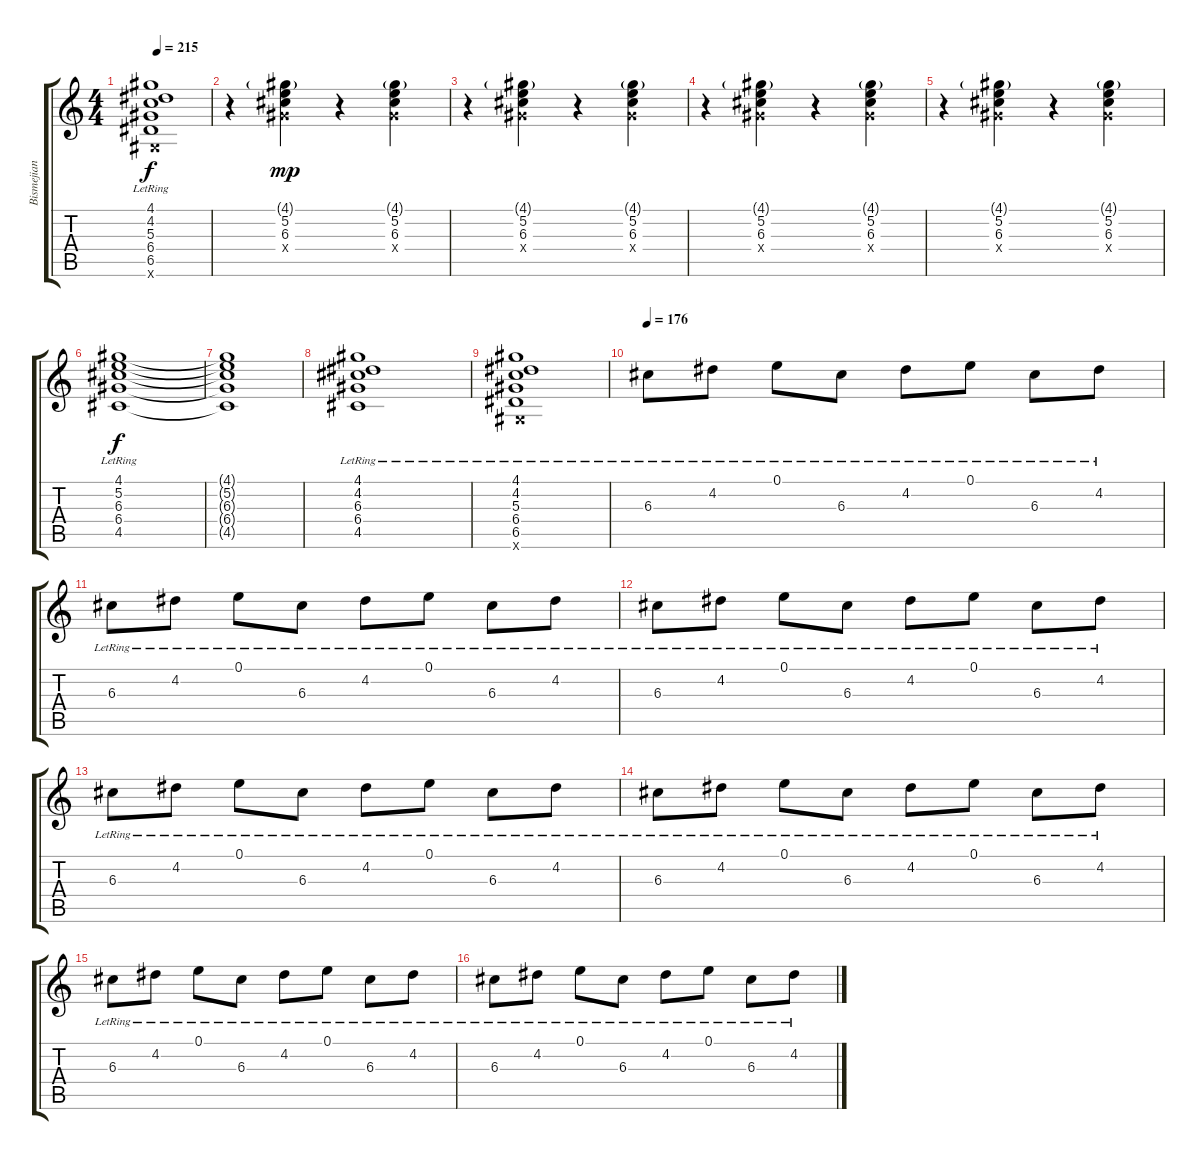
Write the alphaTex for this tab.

\track ("Bismejian (rythm)" "Bismejian ") {instrument electricguitarjazz}
\staff {score tabs}
\tuning (E4 B3 G3 D3 A2 E2) {hide}
\ts (4 4)
\tempo 215
\clef g2
\ks c
(4.1{lr} 4.2{lr} 5.3{lr} 6.4{lr} 6.5{lr} 4.6{x}).1{dy f} |
r.4 (4.1{g} 5.2 6.3 6.4{x}).4{dy mp} r.4 (4.1{g} 5.2 6.3 6.4{x}).4 |
r.4 (4.1{g} 5.2 6.3 6.4{x}).4 r.4 (4.1{g} 5.2 6.3 6.4{x}).4 |
r.4 (4.1{g} 5.2 6.3 6.4{x}).4 r.4 (4.1{g} 5.2 6.3 6.4{x}).4 |
r.4 (4.1{g} 5.2 6.3 6.4{x}).4 r.4 (4.1{g} 5.2 6.3 6.4{x}).4 |
(4.1{lr} 5.2{lr} 6.3{lr} 6.4{lr} 4.5{lr}).1{dy f} |
(4.1{t} 5.2{t} 6.3{t} 6.4{t} 4.5{t}).1 |
(4.1{lr} 4.2{lr} 6.3{lr} 6.4{lr} 4.5{lr}).1 |
(4.1{lr} 4.2{lr} 5.3{lr} 6.4{lr} 6.5{lr} 4.6{x}).1 |
\tempo 176
6.3{lr}.8{volume 5} 4.2{lr}.8{volume 8} 0.1{lr}.8 6.3{lr}.8 4.2{lr}.8 0.1{lr}.8 6.3{lr}.8 4.2{lr}.8 |
6.3{lr}.8 4.2{lr}.8 0.1{lr}.8 6.3{lr}.8 4.2{lr}.8 0.1{lr}.8 6.3{lr}.8 4.2{lr}.8 |
6.3{lr}.8 4.2{lr}.8 0.1{lr}.8 6.3{lr}.8 4.2{lr}.8 0.1{lr}.8 6.3{lr}.8 4.2{lr}.8 |
6.3{lr}.8 4.2{lr}.8 0.1{lr}.8 6.3{lr}.8 4.2{lr}.8 0.1{lr}.8 6.3{lr}.8 4.2{lr}.8 |
6.3{lr}.8 4.2{lr}.8 0.1{lr}.8 6.3{lr}.8 4.2{lr}.8 0.1{lr}.8 6.3{lr}.8 4.2{lr}.8 |
6.3{lr}.8 4.2{lr}.8 0.1{lr}.8 6.3{lr}.8 4.2{lr}.8 0.1{lr}.8 6.3{lr}.8 4.2{lr}.8 |
6.3{lr}.8 4.2{lr}.8 0.1{lr}.8 6.3{lr}.8 4.2{lr}.8 0.1{lr}.8 6.3{lr}.8 4.2{lr}.8
